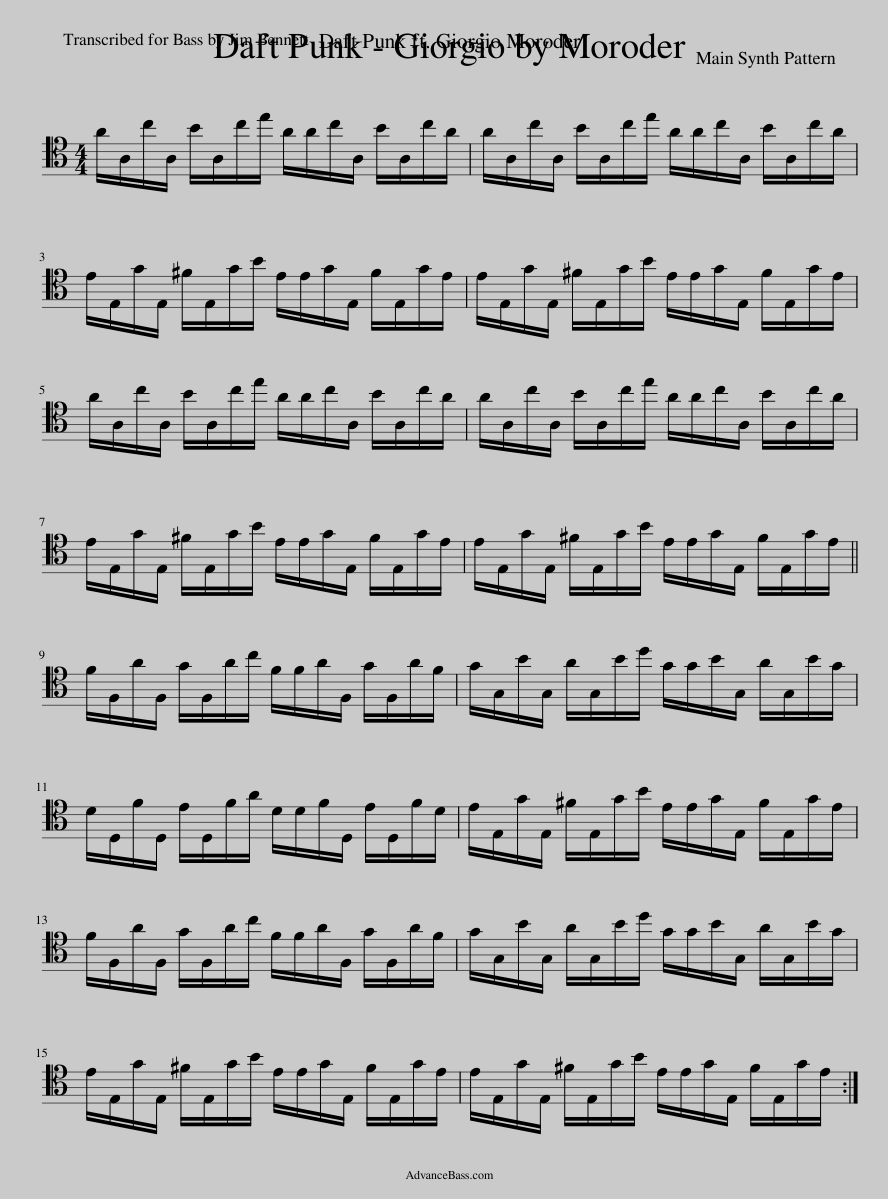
X:1
L:1/8
M:4/4
I:linebreak $
K:C
V:1 tenor
V:1
 A/A,/c/A,/ B/A,/c/e/ A/A/c/A,/ B/A,/c/A/ | A/A,/c/A,/ B/A,/c/e/ A/A/c/A,/ B/A,/c/A/ |$ E/E,/G/E,/ ^F/E,/G/B/ E/E/G/E,/ F/E,/G/E/ | E/E,/G/E,/ ^F/E,/G/B/ E/E/G/E,/ F/E,/G/E/ |$ A/A,/c/A,/ B/A,/c/e/ A/A/c/A,/ B/A,/c/A/ | %5
 A/A,/c/A,/ B/A,/c/e/ A/A/c/A,/ B/A,/c/A/ |$ E/E,/G/E,/ ^F/E,/G/B/ E/E/G/E,/ F/E,/G/E/ | E/E,/G/E,/ ^F/E,/G/B/ E/E/G/E,/ F/E,/G/E/ ||$ F/F,/A/F,/ G/F,/A/c/ F/F/A/F,/ G/F,/A/F/ | G/G,/B/G,/ A/G,/B/d/ G/G/B/G,/ A/G,/B/G/ |$ %10
 D/D,/F/D,/ E/D,/F/A/ D/D/F/D,/ E/D,/F/D/ | E/E,/G/E,/ ^F/E,/G/B/ E/E/G/E,/ F/E,/G/E/ |$ F/F,/A/F,/ G/F,/A/c/ F/F/A/F,/ G/F,/A/F/ | G/G,/B/G,/ A/G,/B/d/ G/G/B/G,/ A/G,/B/G/ |$ E/E,/G/E,/ ^F/E,/G/B/ E/E/G/E,/ F/E,/G/E/ | %15
 E/E,/G/E,/ ^F/E,/G/B/ E/E/G/E,/ F/E,/G/E/ :| %16
